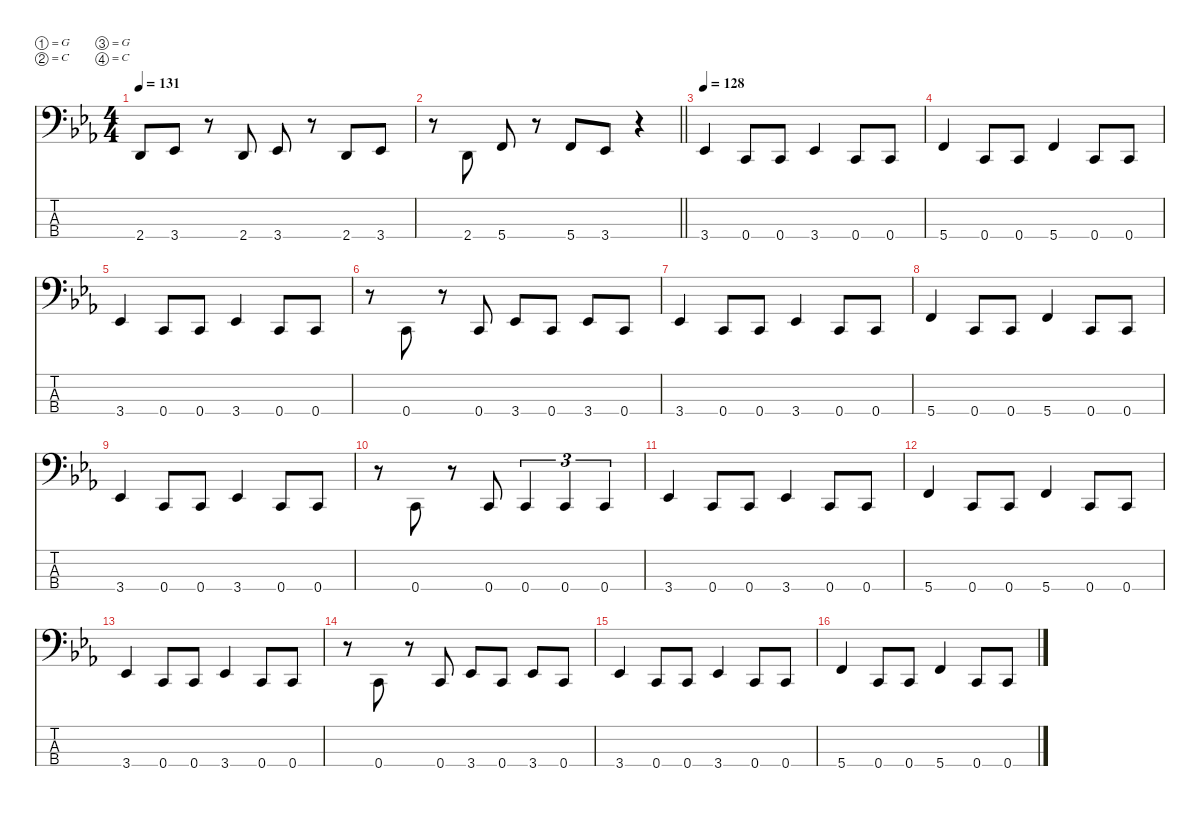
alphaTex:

\defaultSystemsLayout 4
\hideDynamics
\bracketExtendMode nobrackets
\singleTrackTrackNamePolicy hidden
\multiTrackTrackNamePolicy hidden
\firstSystemTrackNameMode fullname
\otherSystemsTrackNameOrientation horizontal
\track ("Bass" "fl.bs.") {instrument fretlessbass}
\staff {score tabs}
\tuning (G2 C2 G1 C1)
\ts (4 4)
\tempo 131
\clef f4
\ks cminor
2.4{acc forcenatural}.8{dy f beam Up} 3.4{acc b}.8{beam Up} r.8{beam Up} 2.4{acc forcenatural}.8{beam Up} 3.4{acc b}.8{beam Up} r.8{beam Up} 2.4{acc forcenatural}.8{beam Up} 3.4{acc b}.8{beam Up} |
\barLineRight lightlight
r.8{beam Down} 2.4{acc forcenatural}.8{beam Up} 5.4{acc forcenatural}.8{beam Up} r.8{beam Up} 5.4{acc forcenatural}.8{beam Up} 3.4{acc b}.8{beam Up} r.4{beam Up} |
\tempo 128
3.4{acc b}.4{beam Up} 0.4{acc forcenatural}.8{beam Up} 0.4{acc forcenatural}.8{beam Up} 3.4{acc b}.4{beam Up} 0.4{acc forcenatural}.8{beam Up} 0.4{acc forcenatural}.8{beam Up} |
5.4{acc forcenatural}.4{beam Up} 0.4{acc forcenatural}.8{beam Up} 0.4{acc forcenatural}.8{beam Up} 5.4{acc forcenatural}.4{beam Up} 0.4{acc forcenatural}.8{beam Up} 0.4{acc forcenatural}.8{beam Up} |
3.4{acc b}.4{beam Up} 0.4{acc forcenatural}.8{beam Up} 0.4{acc forcenatural}.8{beam Up} 3.4{acc b}.4{beam Up} 0.4{acc forcenatural}.8{beam Up} 0.4{acc forcenatural}.8{beam Up} |
r.8{beam Down} 0.4{acc forcenatural}.8{beam Up} r.8{beam Up} 0.4{acc forcenatural}.8{beam Up} 3.4{acc b}.8{beam Up} 0.4{acc forcenatural}.8{beam Up} 3.4{acc b}.8{beam Up} 0.4{acc forcenatural}.8{beam Up} |
3.4{acc b}.4{beam Up} 0.4{acc forcenatural}.8{beam Up} 0.4{acc forcenatural}.8{beam Up} 3.4{acc b}.4{beam Up} 0.4{acc forcenatural}.8{beam Up} 0.4{acc forcenatural}.8{beam Up} |
5.4{acc forcenatural}.4{beam Up} 0.4{acc forcenatural}.8{beam Up} 0.4{acc forcenatural}.8{beam Up} 5.4{acc forcenatural}.4{beam Up} 0.4{acc forcenatural}.8{beam Up} 0.4{acc forcenatural}.8{beam Up} |
3.4{acc b}.4{beam Up} 0.4{acc forcenatural}.8{beam Up} 0.4{acc forcenatural}.8{beam Up} 3.4{acc b}.4{beam Up} 0.4{acc forcenatural}.8{beam Up} 0.4{acc forcenatural}.8{beam Up} |
r.8{beam Down} 0.4{acc forcenatural}.8{beam Up} r.8{beam Up} 0.4{acc forcenatural}.8{beam Up} 0.4{acc forcenatural}.4{tu (3 2) beam Up} 0.4{acc forcenatural}.4{tu (3 2) beam Up} 0.4{acc forcenatural}.4{tu (3 2) beam Up} |
3.4{acc b}.4{beam Up} 0.4{acc forcenatural}.8{beam Up} 0.4{acc forcenatural}.8{beam Up} 3.4{acc b}.4{beam Up} 0.4{acc forcenatural}.8{beam Up} 0.4{acc forcenatural}.8{beam Up} |
5.4{acc forcenatural}.4{beam Up} 0.4{acc forcenatural}.8{beam Up} 0.4{acc forcenatural}.8{beam Up} 5.4{acc forcenatural}.4{beam Up} 0.4{acc forcenatural}.8{beam Up} 0.4{acc forcenatural}.8{beam Up} |
3.4{acc b}.4{beam Up} 0.4{acc forcenatural}.8{beam Up} 0.4{acc forcenatural}.8{beam Up} 3.4{acc b}.4{beam Up} 0.4{acc forcenatural}.8{beam Up} 0.4{acc forcenatural}.8{beam Up} |
r.8{beam Down} 0.4{acc forcenatural}.8{beam Up} r.8{beam Up} 0.4{acc forcenatural}.8{beam Up} 3.4{acc b}.8{beam Up} 0.4{acc forcenatural}.8{beam Up} 3.4{acc b}.8{beam Up} 0.4{acc forcenatural}.8{beam Up} |
3.4{acc b}.4{beam Up} 0.4{acc forcenatural}.8{beam Up} 0.4{acc forcenatural}.8{beam Up} 3.4{acc b}.4{beam Up} 0.4{acc forcenatural}.8{beam Up} 0.4{acc forcenatural}.8{beam Up} |
5.4{acc forcenatural}.4{beam Up} 0.4{acc forcenatural}.8{beam Up} 0.4{acc forcenatural}.8{beam Up} 5.4{acc forcenatural}.4{beam Up} 0.4{acc forcenatural}.8{beam Up} 0.4{acc forcenatural}.8{beam Up}
